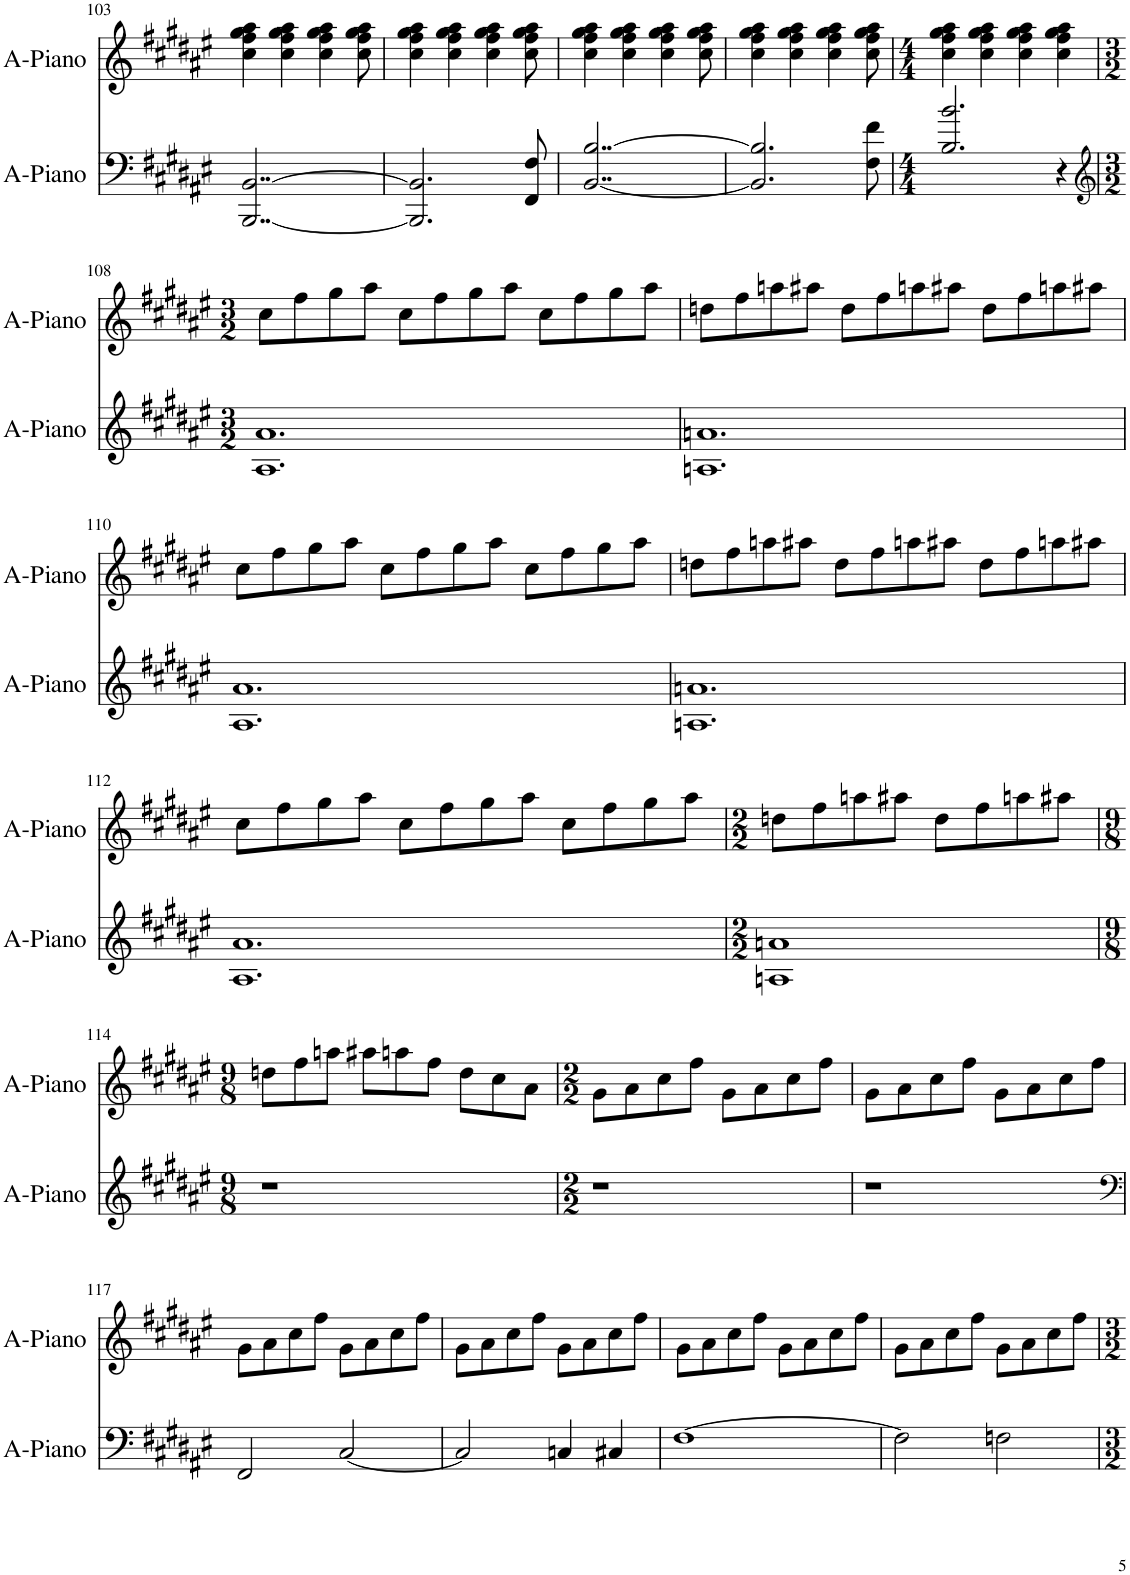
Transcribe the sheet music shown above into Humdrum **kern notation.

**kern	**kern
*part2	*part1
*staff2	*staff1
*I"Acoustic Piano	*I"Acoustic Piano
*I'A-Piano	*I'A-Piano
!!LO:PB:g=z
*clefF4	*clefG2
*k[f#c#g#d#a#e#]	*k[f#c#g#d#a#e#]
*M7/8	*M7/8
=103	=103
[2..BBB/ [2..BB/	4cc#\ 4ff#\ 4gg#\ 4aa#\
.	4cc#\ 4ff#\ 4gg#\ 4aa#\
.	4cc#\ 4ff#\ 4gg#\ 4aa#\
.	8cc#\ 8ff#\ 8gg#\ 8aa#\
=104	=104
2.BBB/] 2.BB/]	4cc#\ 4ff#\ 4gg#\ 4aa#\
.	4cc#\ 4ff#\ 4gg#\ 4aa#\
.	4cc#\ 4ff#\ 4gg#\ 4aa#\
8FF#/ 8F#/	8cc#\ 8ff#\ 8gg#\ 8aa#\
=105	=105
[2..BB/ [2..B/	4cc#\ 4ff#\ 4gg#\ 4aa#\
.	4cc#\ 4ff#\ 4gg#\ 4aa#\
.	4cc#\ 4ff#\ 4gg#\ 4aa#\
.	8cc#\ 8ff#\ 8gg#\ 8aa#\
=106	=106
2.BB/] 2.B/]	4cc#\ 4ff#\ 4gg#\ 4aa#\
.	4cc#\ 4ff#\ 4gg#\ 4aa#\
.	4cc#\ 4ff#\ 4gg#\ 4aa#\
8F#\ 8f#\	8cc#\ 8ff#\ 8gg#\ 8aa#\
=107	=107
*M4/4	*M4/4
2.B/ 2.b/	4cc#\ 4ff#\ 4gg#\ 4aa#\
.	4cc#\ 4ff#\ 4gg#\ 4aa#\
.	4cc#\ 4ff#\ 4gg#\ 4aa#\
4r	4cc#\ 4ff#\ 4gg#\ 4aa#\
!!LO:LB:g=z
=108	=108
*clefG2	*
*M3/2	*M3/2
1.A# 1.a#	8cc#\L
.	8ff#\
.	8gg#\
.	8aa#\J
.	8cc#\L
.	8ff#\
.	8gg#\
.	8aa#\J
.	8cc#\L
.	8ff#\
.	8gg#\
.	8aa#\J
=109	=109
1.An 1.an	8ddn\L
.	8ff#\
.	8aan\
.	8aa#X\J
.	8dd\L
.	8ff#\
.	8aan\
.	8aa#X\J
.	8dd\L
.	8ff#\
.	8aan\
.	8aa#X\J
!!LO:LB:g=z
=110	=110
1.A# 1.a#	8cc#\L
.	8ff#\
.	8gg#\
.	8aa#\J
.	8cc#\L
.	8ff#\
.	8gg#\
.	8aa#\J
.	8cc#\L
.	8ff#\
.	8gg#\
.	8aa#\J
=111	=111
1.An 1.an	8ddn\L
.	8ff#\
.	8aan\
.	8aa#X\J
.	8dd\L
.	8ff#\
.	8aan\
.	8aa#X\J
.	8dd\L
.	8ff#\
.	8aan\
.	8aa#X\J
!!LO:LB:g=z
=112	=112
1.A# 1.a#	8cc#\L
.	8ff#\
.	8gg#\
.	8aa#\J
.	8cc#\L
.	8ff#\
.	8gg#\
.	8aa#\J
.	8cc#\L
.	8ff#\
.	8gg#\
.	8aa#\J
=113	=113
*M2/2	*M2/2
1An 1an	8ddn\L
.	8ff#\
.	8aan\
.	8aa#X\J
.	8dd\L
.	8ff#\
.	8aan\
.	8aa#X\J
!!LO:LB:g=z
=114	=114
*M9/8	*M9/8
1r	8ddn\L
.	8ff#\
.	8aan\J
.	8aa#X\L
.	8aan\
.	8ff#\J
.	8dd\L
.	8cc#\
8ryy	8a#\J
=115	=115
*M2/2	*M2/2
1r	8g#\L
.	8a#\
.	8cc#\
.	8ff#\J
.	8g#\L
.	8a#\
.	8cc#\
.	8ff#\J
=116	=116
1r	8g#\L
.	8a#\
.	8cc#\
.	8ff#\J
.	8g#\L
.	8a#\
.	8cc#\
.	8ff#\J
!!LO:LB:g=z
=117	=117
*clefF4	*
2FF#/	8g#\L
.	8a#\
.	8cc#\
.	8ff#\J
[2C#/	8g#\L
.	8a#\
.	8cc#\
.	8ff#\J
=118	=118
2C#/]	8g#\L
.	8a#\
.	8cc#\
.	8ff#\J
4Cn/	8g#\L
.	8a#\
4C#X/	8cc#\
.	8ff#\J
=119	=119
[1F#	8g#\L
.	8a#\
.	8cc#\
.	8ff#\J
.	8g#\L
.	8a#\
.	8cc#\
.	8ff#\J
=120	=120
2F#\]	8g#\L
.	8a#\
.	8cc#\
.	8ff#\J
2Fn\	8g#\L
.	8a#\
.	8cc#\
.	8ff#\J
=	=
*-	*-
